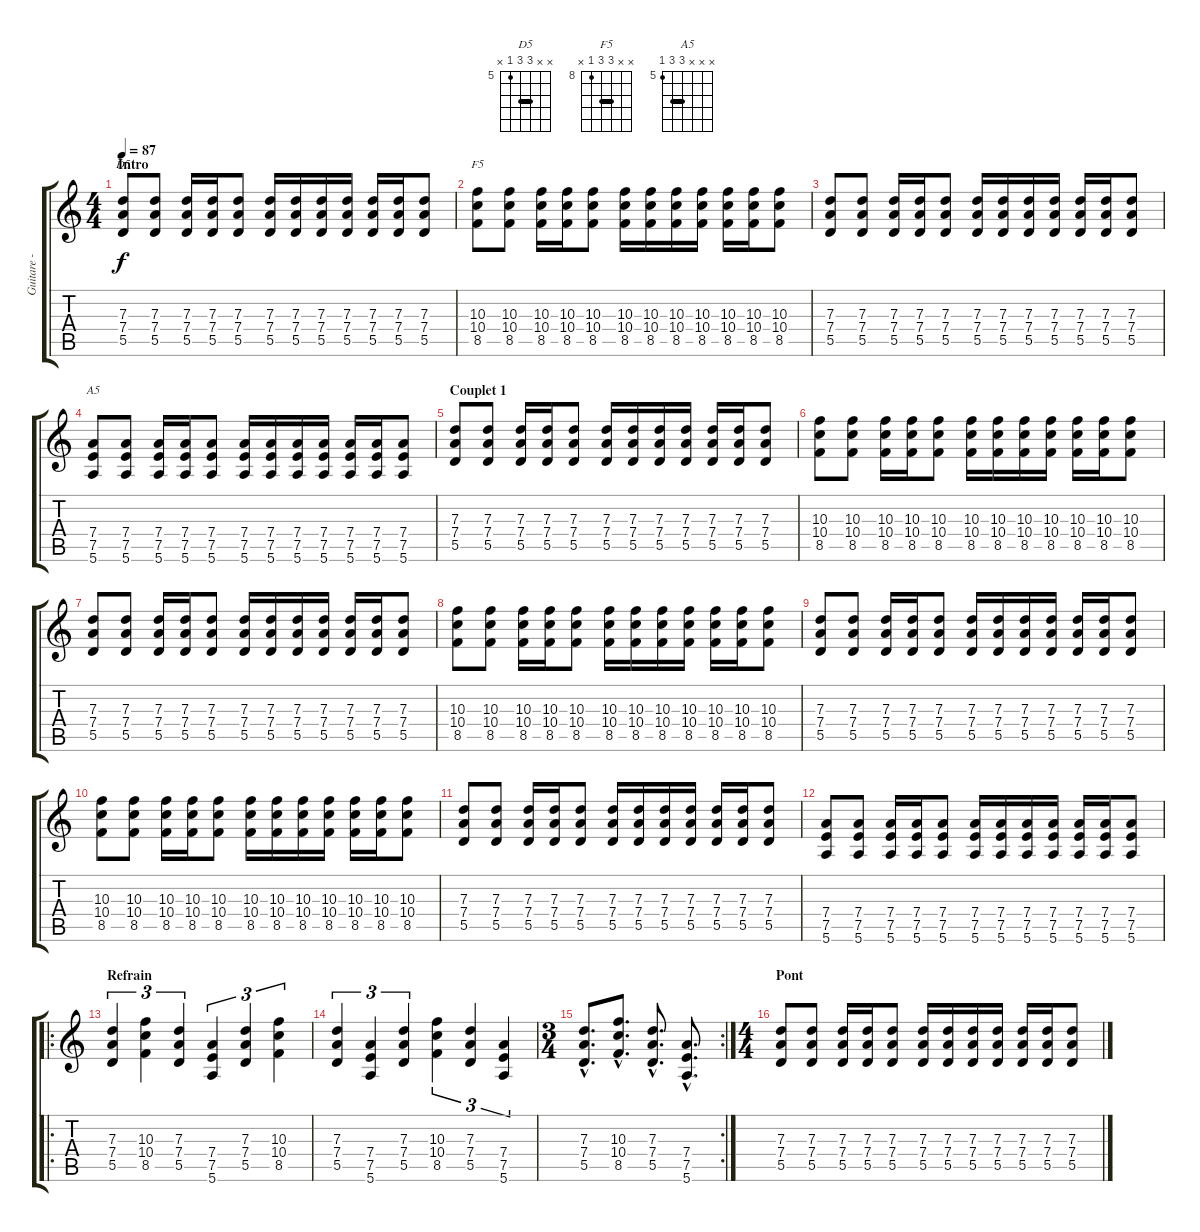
\track ("Guitare - Bozo" "Guitare - ") {instrument distortionguitar}
\staff {score tabs}
\tuning (E4 B3 G3 D3 A2 E2) {hide}
\chord ("D5" x x 7 7 5 x) {firstfret 5 barre 7}
\chord ("F5" x x 10 10 8 x) {firstfret 8 barre 10}
\chord ("A5" x x x 7 7 5) {firstfret 5 barre 7}
\ts (4 4)
\section ("" "Intro")
\tempo 87
\clef g2
\ks c
(7.3 7.4 5.5).8{ch "D5" dy f instrument distortionguitar} (7.3 7.4 5.5).8 (7.3 7.4 5.5).16 (7.3 7.4 5.5).16 (7.3 7.4 5.5).8 (7.3 7.4 5.5).16 (7.3 7.4 5.5).16 (7.3 7.4 5.5).16 (7.3 7.4 5.5).16 (7.3 7.4 5.5).16 (7.3 7.4 5.5).16 (7.3 7.4 5.5).8 |
(10.3 10.4 8.5).8{ch "F5"} (10.3 10.4 8.5).8 (10.3 10.4 8.5).16 (10.3 10.4 8.5).16 (10.3 10.4 8.5).8 (10.3 10.4 8.5).16 (10.3 10.4 8.5).16 (10.3 10.4 8.5).16 (10.3 10.4 8.5).16 (10.3 10.4 8.5).16 (10.3 10.4 8.5).16 (10.3 10.4 8.5).8 |
(7.3 7.4 5.5).8 (7.3 7.4 5.5).8 (7.3 7.4 5.5).16 (7.3 7.4 5.5).16 (7.3 7.4 5.5).8 (7.3 7.4 5.5).16 (7.3 7.4 5.5).16 (7.3 7.4 5.5).16 (7.3 7.4 5.5).16 (7.3 7.4 5.5).16 (7.3 7.4 5.5).16 (7.3 7.4 5.5).8 |
(7.4 7.5 5.6).8{ch "A5"} (7.4 7.5 5.6).8 (7.4 7.5 5.6).16 (7.4 7.5 5.6).16 (7.4 7.5 5.6).8 (7.4 7.5 5.6).16 (7.4 7.5 5.6).16 (7.4 7.5 5.6).16 (7.4 7.5 5.6).16 (7.4 7.5 5.6).16 (7.4 7.5 5.6).16 (7.4 7.5 5.6).8 |
\section ("" "Couplet 1")
(7.3 7.4 5.5).8 (7.3 7.4 5.5).8 (7.3 7.4 5.5).16 (7.3 7.4 5.5).16 (7.3 7.4 5.5).8 (7.3 7.4 5.5).16 (7.3 7.4 5.5).16 (7.3 7.4 5.5).16 (7.3 7.4 5.5).16 (7.3 7.4 5.5).16 (7.3 7.4 5.5).16 (7.3 7.4 5.5).8 |
(10.3 10.4 8.5).8 (10.3 10.4 8.5).8 (10.3 10.4 8.5).16 (10.3 10.4 8.5).16 (10.3 10.4 8.5).8 (10.3 10.4 8.5).16 (10.3 10.4 8.5).16 (10.3 10.4 8.5).16 (10.3 10.4 8.5).16 (10.3 10.4 8.5).16 (10.3 10.4 8.5).16 (10.3 10.4 8.5).8 |
(7.3 7.4 5.5).8 (7.3 7.4 5.5).8 (7.3 7.4 5.5).16 (7.3 7.4 5.5).16 (7.3 7.4 5.5).8 (7.3 7.4 5.5).16 (7.3 7.4 5.5).16 (7.3 7.4 5.5).16 (7.3 7.4 5.5).16 (7.3 7.4 5.5).16 (7.3 7.4 5.5).16 (7.3 7.4 5.5).8 |
(10.3 10.4 8.5).8 (10.3 10.4 8.5).8 (10.3 10.4 8.5).16 (10.3 10.4 8.5).16 (10.3 10.4 8.5).8 (10.3 10.4 8.5).16 (10.3 10.4 8.5).16 (10.3 10.4 8.5).16 (10.3 10.4 8.5).16 (10.3 10.4 8.5).16 (10.3 10.4 8.5).16 (10.3 10.4 8.5).8 |
(7.3 7.4 5.5).8 (7.3 7.4 5.5).8 (7.3 7.4 5.5).16 (7.3 7.4 5.5).16 (7.3 7.4 5.5).8 (7.3 7.4 5.5).16 (7.3 7.4 5.5).16 (7.3 7.4 5.5).16 (7.3 7.4 5.5).16 (7.3 7.4 5.5).16 (7.3 7.4 5.5).16 (7.3 7.4 5.5).8 |
(10.3 10.4 8.5).8 (10.3 10.4 8.5).8 (10.3 10.4 8.5).16 (10.3 10.4 8.5).16 (10.3 10.4 8.5).8 (10.3 10.4 8.5).16 (10.3 10.4 8.5).16 (10.3 10.4 8.5).16 (10.3 10.4 8.5).16 (10.3 10.4 8.5).16 (10.3 10.4 8.5).16 (10.3 10.4 8.5).8 |
(7.3 7.4 5.5).8 (7.3 7.4 5.5).8 (7.3 7.4 5.5).16 (7.3 7.4 5.5).16 (7.3 7.4 5.5).8 (7.3 7.4 5.5).16 (7.3 7.4 5.5).16 (7.3 7.4 5.5).16 (7.3 7.4 5.5).16 (7.3 7.4 5.5).16 (7.3 7.4 5.5).16 (7.3 7.4 5.5).8 |
(7.4 7.5 5.6).8 (7.4 7.5 5.6).8 (7.4 7.5 5.6).16 (7.4 7.5 5.6).16 (7.4 7.5 5.6).8 (7.4 7.5 5.6).16 (7.4 7.5 5.6).16 (7.4 7.5 5.6).16 (7.4 7.5 5.6).16 (7.4 7.5 5.6).16 (7.4 7.5 5.6).16 (7.4 7.5 5.6).8 |
\ro
\section ("" "Refrain")
(7.3 7.4 5.5).4{tu (3 2)} (10.3 10.4 8.5).4{tu (3 2)} (7.3 7.4 5.5).4{tu (3 2)} (7.4 7.5 5.6).4{tu (3 2)} (7.3 7.4 5.5).4{tu (3 2)} (10.3 10.4 8.5).4{tu (3 2)} |
(7.3 7.4 5.5).4{tu (3 2)} (7.4 7.5 5.6).4{tu (3 2)} (7.3 7.4 5.5).4{tu (3 2)} (10.3 10.4 8.5).4{tu (3 2)} (7.3 7.4 5.5).4{tu (3 2)} (7.4 7.5 5.6).4{tu (3 2)} |
\rc 2
\ts (3 4)
(7.3 7.4{hac} 5.5{hac}).8{d} (10.3{hac} 10.4{hac} 8.5{hac}).8{d} (7.3{hac} 7.4{hac} 5.5{hac}).8{d} (7.4{hac} 7.5{hac} 5.6{hac}).8{d} |
\ts (4 4)
\section ("" "Pont")
(7.3 7.4 5.5).8 (7.3 7.4 5.5).8 (7.3 7.4 5.5).16 (7.3 7.4 5.5).16 (7.3 7.4 5.5).8 (7.3 7.4 5.5).16 (7.3 7.4 5.5).16 (7.3 7.4 5.5).16 (7.3 7.4 5.5).16 (7.3 7.4 5.5).16 (7.3 7.4 5.5).16 (7.3 7.4 5.5).8
